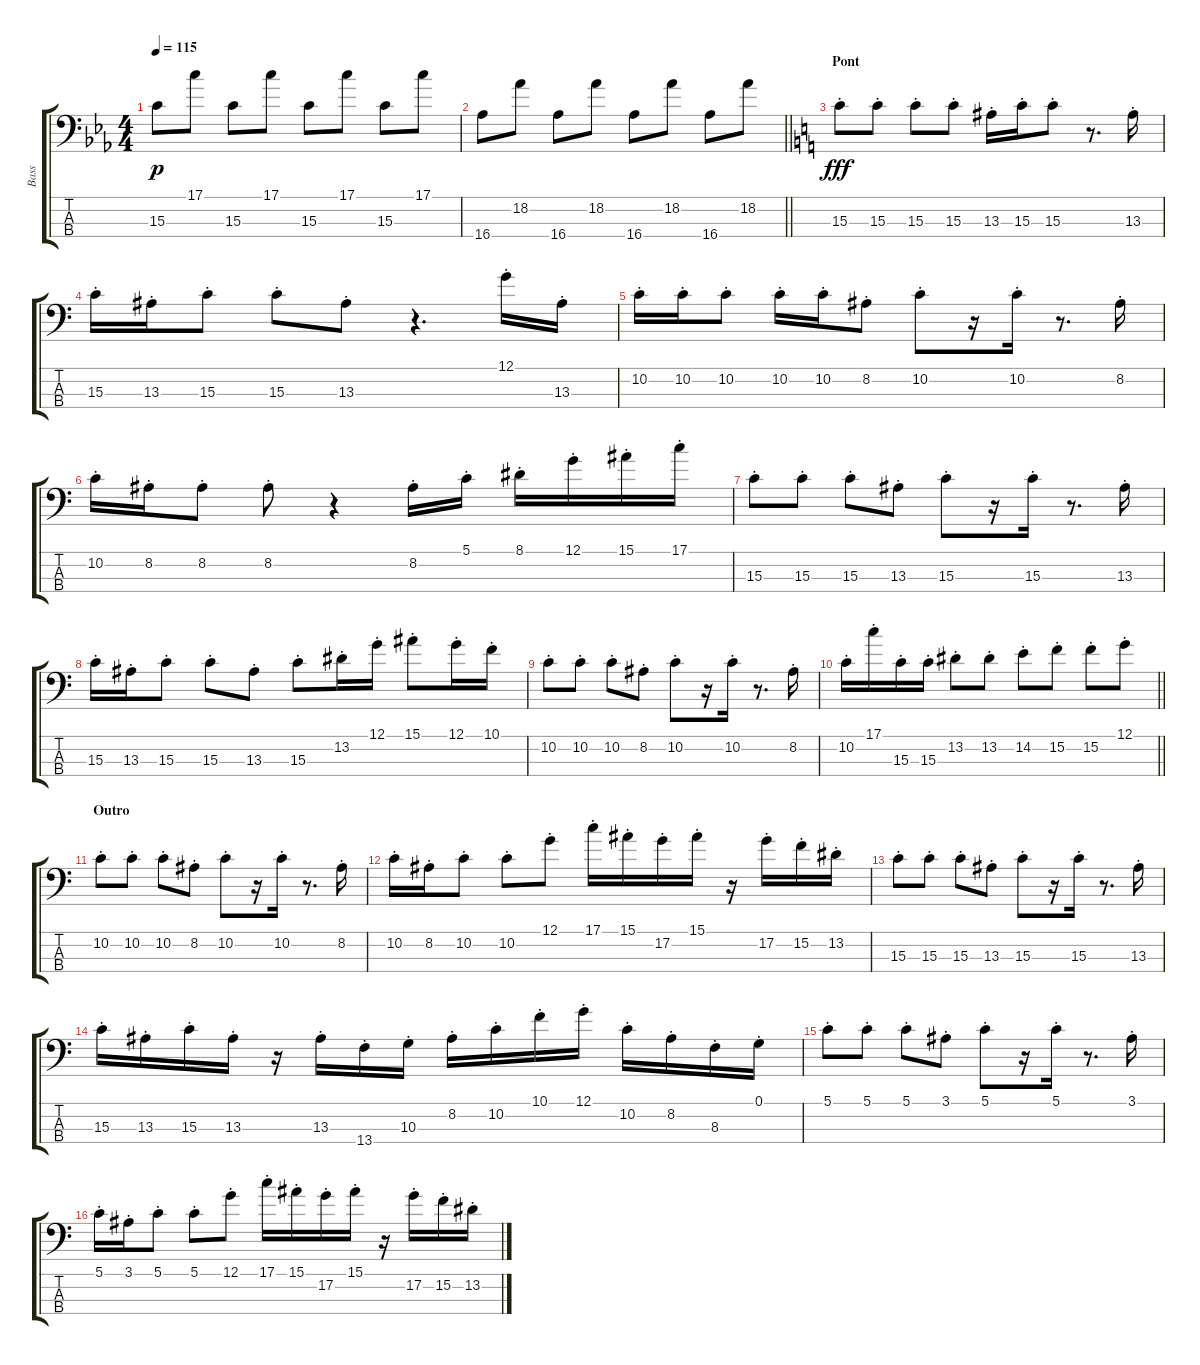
\track ("Bass" "Bass") {instrument slapbass1}
\staff {score tabs}
\tuning (G2 D2 A1 E1) {hide}
\ts (4 4)
\tempo 115
\clef f4
\ks eb
15.3.8{dy p} 17.1.8 15.3.8 17.1.8 15.3.8 17.1.8 15.3.8 17.1.8 |
\barLineRight lightlight
16.4.8 18.2.8 16.4.8 18.2.8 16.4.8 18.2.8 16.4.8 18.2.8 |
\section ("" "Pont")
\ks c
15.3{st}.8{dy fff} 15.3{st}.8 15.3{st}.8 15.3{st}.8 13.3{st}.16 15.3{st}.16 15.3{st}.8 r.8{d} 13.3{st}.16 |
15.3{st}.16 13.3{st}.16 15.3{st}.8 15.3{st}.8 13.3{st}.8 r.4{d} 12.1{st}.16 13.3{st}.16 |
10.2{st}.16 10.2{st}.16 10.2{st}.8 10.2{st}.16 10.2{st}.16 8.2{st}.8 10.2{st}.8 r.16 10.2{st}.16 r.8{d} 8.2{st}.16 |
10.2{st}.16 8.2{st}.16 8.2{st}.8 8.2{st}.8 r.4 8.2{st}.16 5.1{st}.16 8.1{st}.16 12.1{st}.16 15.1{st}.16 17.1{st}.16 |
15.3{st}.8 15.3{st}.8 15.3{st}.8 13.3{st}.8 15.3{st}.8 r.16 15.3{st}.16 r.8{d} 13.3{st}.16 |
15.3{st}.16 13.3{st}.16 15.3{st}.8 15.3{st}.8 13.3{st}.8 15.3{st}.8 13.2{st}.16 12.1{st}.16 15.1{st}.8 12.1{st}.16 10.1{st}.16 |
10.2{st}.8 10.2{st}.8 10.2{st}.8 8.2{st}.8 10.2{st}.8 r.16 10.2{st}.16 r.8{d} 8.2{st}.16 |
\barLineRight lightlight
10.2{st}.16 17.1{st}.16 15.3{st}.16 15.3{st}.16 13.2{st}.8 13.2{st}.8 14.2{st}.8 15.2{st}.8 15.2{st}.8 12.1{st}.8 |
\section ("" "Outro")
10.2{st}.8 10.2{st}.8 10.2{st}.8 8.2{st}.8 10.2{st}.8 r.16 10.2{st}.16 r.8{d} 8.2{st}.16 |
10.2{st}.16 8.2{st}.16 10.2{st}.8 10.2{st}.8 12.1{st}.8 17.1{st}.16 15.1{st}.16 17.2{st}.16 15.1{st}.16 r.16 17.2{st}.16 15.2{st}.16 13.2{st}.16 |
15.3{st}.8 15.3{st}.8 15.3{st}.8 13.3{st}.8 15.3{st}.8 r.16 15.3{st}.16 r.8{d} 13.3{st}.16 |
15.3{st}.16 13.3{st}.16 15.3{st}.16 13.3{st}.16 r.16 13.3{st}.16 13.4{st}.16 10.3{st}.16 8.2{st}.16 10.2{st}.16 10.1{st}.16 12.1{st}.16 10.2{st}.16 8.2{st}.16 8.3{st}.16 0.1{st}.16 |
5.1{st}.8 5.1{st}.8 5.1{st}.8 3.1{st}.8 5.1{st}.8 r.16 5.1{st}.16 r.8{d} 3.1{st}.16 |
5.1{st}.16 3.1{st}.16 5.1{st}.8 5.1{st}.8 12.1{st}.8 17.1{st}.16 15.1{st}.16 17.2{st}.16 15.1{st}.16 r.16 17.2{st}.16 15.2{st}.16 13.2{st}.16
